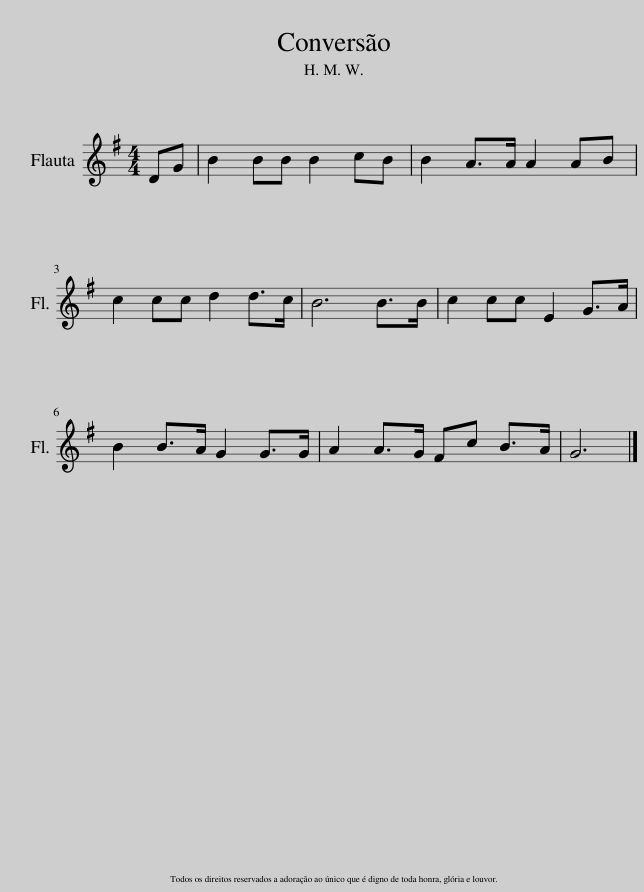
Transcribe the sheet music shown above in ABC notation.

X:1
L:1/8
M:4/4
I:linebreak $
K:G
V:1 treble
V:1
 DG | B2 BB B2 cB | B2 A>A A2 AB |$ c2 cc d2 d>c | B6 B>B | %5
 c2 cc E2 G>A |$ B2 B>A G2 G>G | A2 A>G Fc B>A | G6 |] %9
